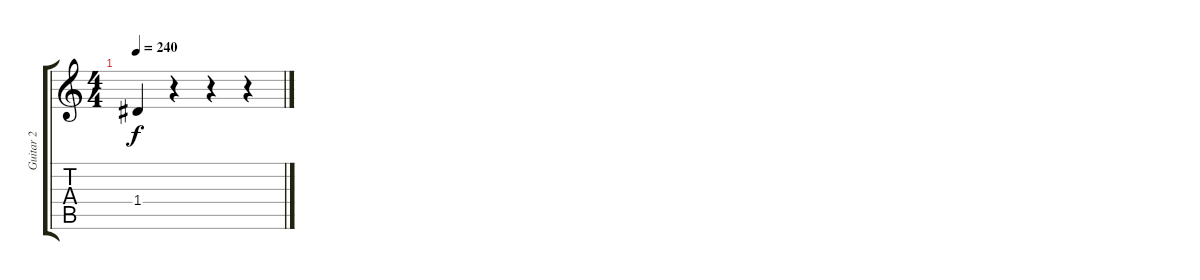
\track ("Guitar 2" "Guitar 2") {instrument distortionguitar}
\staff {score tabs}
\tuning (E4 B3 G3 D3 A2 E2) {hide}
\ts (4 4)
\tempo 240
\clef g2
\ks c
1.4{t}.4{dy f} r.4 r.4 r.4
